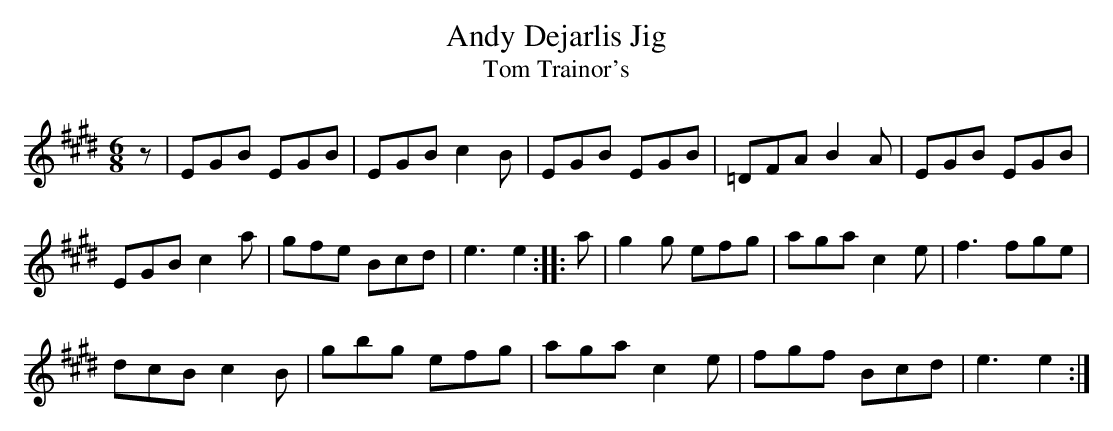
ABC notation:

X:1
T:Andy Dejarlis Jig
T:Tom Trainor's
M:6/8
L:1/8
K:E
z|EGB EGB|EGB c2 B|EGB EGB|=DFA B2 A|EGB EGB|
EGB c2 a|gfe Bcd|e3 e2::a|g2 g efg|aga c2 e|f3 fge|
dcB c2 B|gbg efg|aga c2 e|fgf Bcd|e3 e2:|]
